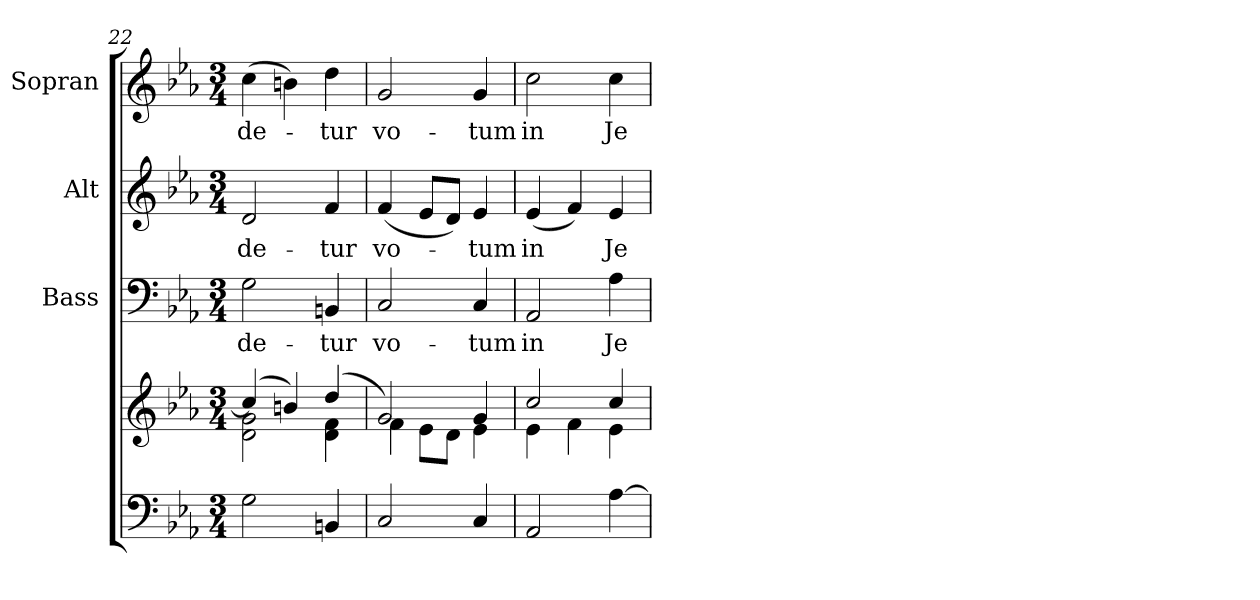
**kern	**kern	**kern	**text	**kern	**text	**kern	**text
*part4	*part4	*part3	*part3	*part2	*part2	*part1	*part1
*staff5	*staff4	*staff3	*staff3	*staff2	*staff2	*staff1	*staff1
*	*	*I"Bass	*	*I"Alt	*	*I"Sopran	*
*	*	*I'B.	*	*I'A.	*	*I'S.	*
*clefF4	*clefG2	*clefF4	*	*clefG2	*	*clefG2	*
*k[b-e-a-]	*k[b-e-a-]	*k[b-e-a-]	*	*k[b-e-a-]	*	*k[b-e-a-]	*
*E-:	*E-:	*E-:	*	*E-:	*	*E-:	*
*M3/4	*M3/4	*M3/4	*	*M3/4	*	*M3/4	*
=22	=22	=22	=22	=22	=22	=22	=22
*	*^	*	*	*	*	*	*
!	!	!	!	!LO:LY:b	!	!LO:LY:b	!	!LO:LY:b
2G\	(4cc/]	2d\ 2g\	2G\	-de-	2d/	-de-	(>4cc\	-de-
.	4bn/)	.	.	.	.	.	4bn\)	.
!	!	!	!	!LO:LY:b	!	!LO:LY:b	!	!LO:LY:b
4BBn/	(4dd/	4d\ 4f\	4BBn/	-tur	4f/	-tur	4dd\	-tur
=23	=23	=23	=23	=23	=23	=23	=23	=23
!	!	!	!	!LO:LY:b	!	!LO:LY:b	!	!LO:LY:b
2C/	2g/)	4f\	2C/	vo-	(<4f/	vo-	2g/	vo-
.	.	8e-\L	.	.	8e-/L	.	.	.
.	.	8d\J	.	.	8d/J)	.	.	.
!	!	!	!	!LO:LY:b	!	!LO:LY:b	!	!LO:LY:b
4C/	4g/	4e-\	4C/	-tum	4e-/	-tum	4g/	-tum
=24	=24	=24	=24	=24	=24	=24	=24	=24
!	!	!	!	!LO:LY:b	!	!LO:LY:b	!	!LO:LY:b
2AA-/	2cc/	4e-\	2AA-/	in	(<4e-/	in	2cc\	in
.	.	4f\	.	.	4f/)	.	.	.
!	!	!	!	!LO:LY:b	!	!LO:LY:b	!	!LO:LY:b
[4A-\	4cc/	4e-\	4A-\	Je-	4e-/	Je-	4cc\	Je-
*	*v	*v	*	*	*	*	*	*
=	=	=	=	=	=	=	=
*-	*-	*-	*-	*-	*-	*-	*-
